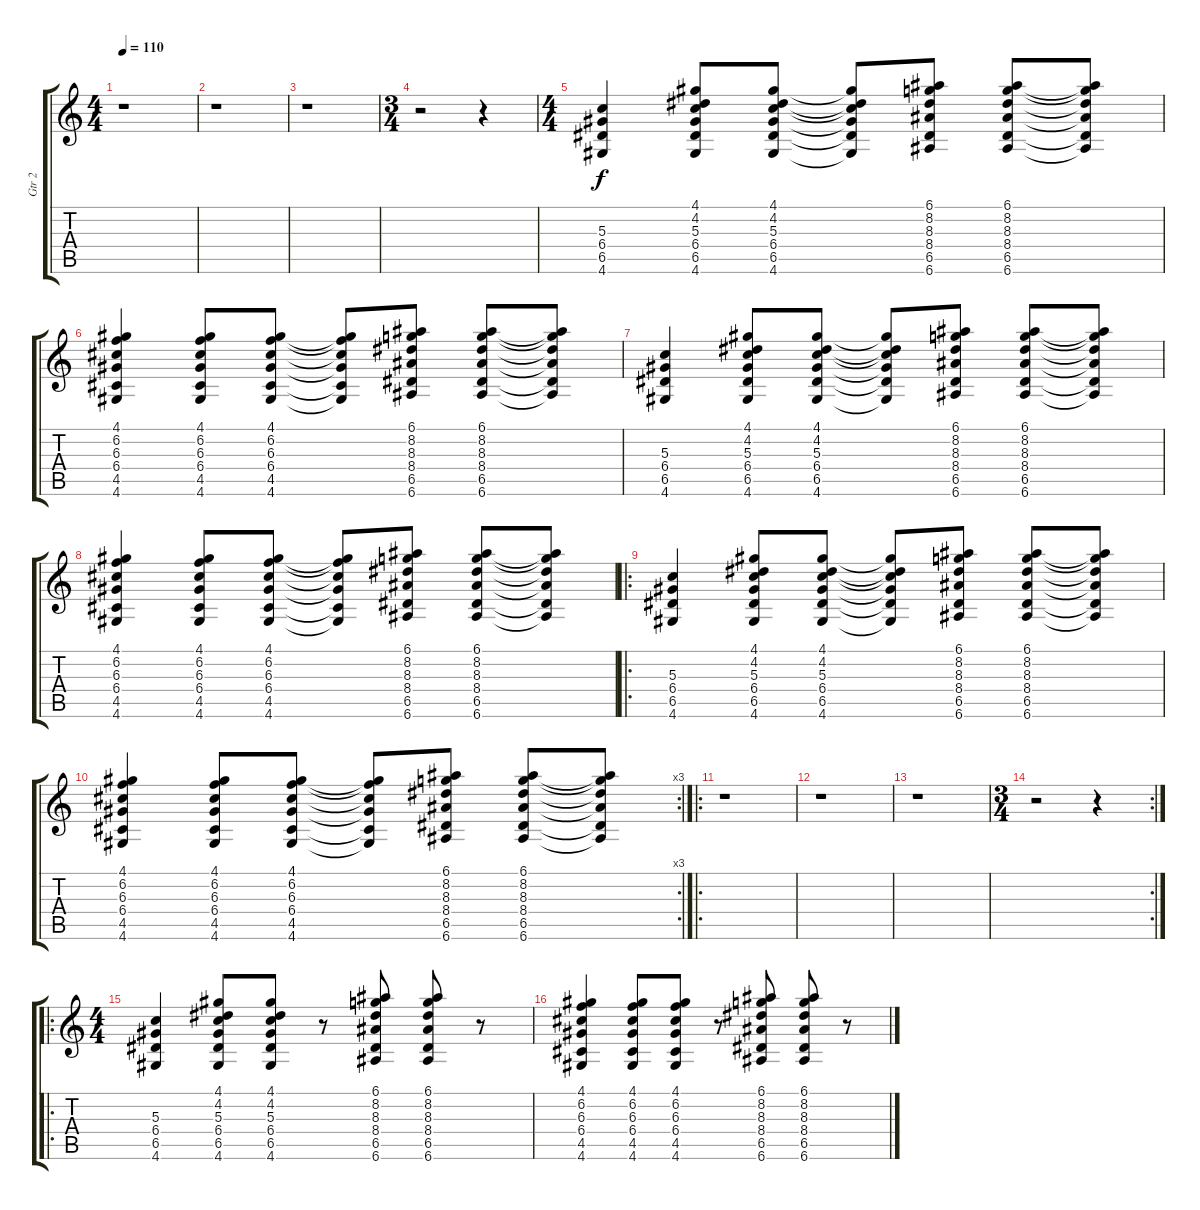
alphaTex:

\track ("Gtr 2" "Gtr 2") {instrument acousticguitarsteel}
\staff {score tabs}
\tuning (E4 B3 G3 D3 A2 E2) {hide}
\ts (4 4)
\tempo 110
\clef g2
\ks c
r.1{dy f instrument acousticguitarsteel} |
r.1 |
r.1 |
\ts (3 4)
r.2 r.4 |
\ts (4 4)
(5.3 6.4 6.5 4.6).4 (4.1 4.2 5.3 6.4 6.5 4.6).8 (4.1 4.2 5.3 6.4 6.5 4.6).8 (4.1{t} 4.2{t} 5.3{t} 6.4{t} 6.5{t} 4.6{t}).8 (6.1 8.2 8.3 8.4 6.5 6.6).8 (6.1 8.2 8.3 8.4 6.5 6.6).8 (6.1{t} 8.2{t} 8.3{t} 8.4{t} 6.5{t} 6.6{t}).8 |
(4.1 6.2 6.3 6.4 4.5 4.6).4 (4.1 6.2 6.3 6.4 4.5 4.6).8 (4.1 6.2 6.3 6.4 4.5 4.6).8 (4.1{t} 6.2{t} 6.3{t} 6.4{t} 4.5{t} 4.6{t}).8 (6.1 8.2 8.3 8.4 6.5 6.6).8 (6.1 8.2 8.3 8.4 6.5 6.6).8 (6.1{t} 8.2{t} 8.3{t} 8.4{t} 6.5{t} 6.6{t}).8 |
(5.3 6.4 6.5 4.6).4 (4.1 4.2 5.3 6.4 6.5 4.6).8 (4.1 4.2 5.3 6.4 6.5 4.6).8 (4.1{t} 4.2{t} 5.3{t} 6.4{t} 6.5{t} 4.6{t}).8 (6.1 8.2 8.3 8.4 6.5 6.6).8 (6.1 8.2 8.3 8.4 6.5 6.6).8 (6.1{t} 8.2{t} 8.3{t} 8.4{t} 6.5{t} 6.6{t}).8 |
(4.1 6.2 6.3 6.4 4.5 4.6).4 (4.1 6.2 6.3 6.4 4.5 4.6).8 (4.1 6.2 6.3 6.4 4.5 4.6).8 (4.1{t} 6.2{t} 6.3{t} 6.4{t} 4.5{t} 4.6{t}).8 (6.1 8.2 8.3 8.4 6.5 6.6).8 (6.1 8.2 8.3 8.4 6.5 6.6).8 (6.1{t} 8.2{t} 8.3{t} 8.4{t} 6.5{t} 6.6{t}).8 |
\ro
(5.3 6.4 6.5 4.6).4 (4.1 4.2 5.3 6.4 6.5 4.6).8 (4.1 4.2 5.3 6.4 6.5 4.6).8 (4.1{t} 4.2{t} 5.3{t} 6.4{t} 6.5{t} 4.6{t}).8 (6.1 8.2 8.3 8.4 6.5 6.6).8 (6.1 8.2 8.3 8.4 6.5 6.6).8 (6.1{t} 8.2{t} 8.3{t} 8.4{t} 6.5{t} 6.6{t}).8 |
\rc 3
(4.1 6.2 6.3 6.4 4.5 4.6).4 (4.1 6.2 6.3 6.4 4.5 4.6).8 (4.1 6.2 6.3 6.4 4.5 4.6).8 (4.1{t} 6.2{t} 6.3{t} 6.4{t} 4.5{t} 4.6{t}).8 (6.1 8.2 8.3 8.4 6.5 6.6).8 (6.1 8.2 8.3 8.4 6.5 6.6).8 (6.1{t} 8.2{t} 8.3{t} 8.4{t} 6.5{t} 6.6{t}).8 |
\ro
r.1 |
r.1 |
r.1 |
\rc 2
\ts (3 4)
r.2 r.4 |
\ro
\ts (4 4)
(5.3 6.4 6.5 4.6).4 (4.1 4.2 5.3 6.4 6.5 4.6).8 (4.1 4.2 5.3 6.4 6.5 4.6).8 r.8 (6.1 8.2 8.3 8.4 6.5 6.6).8 (6.1 8.2 8.3 8.4 6.5 6.6).8 r.8 |
(4.1 6.2 6.3 6.4 4.5 4.6).4 (4.1 6.2 6.3 6.4 4.5 4.6).8 (4.1 6.2 6.3 6.4 4.5 4.6).8 r.8 (6.1 8.2 8.3 8.4 6.5 6.6).8 (6.1 8.2 8.3 8.4 6.5 6.6).8 r.8
